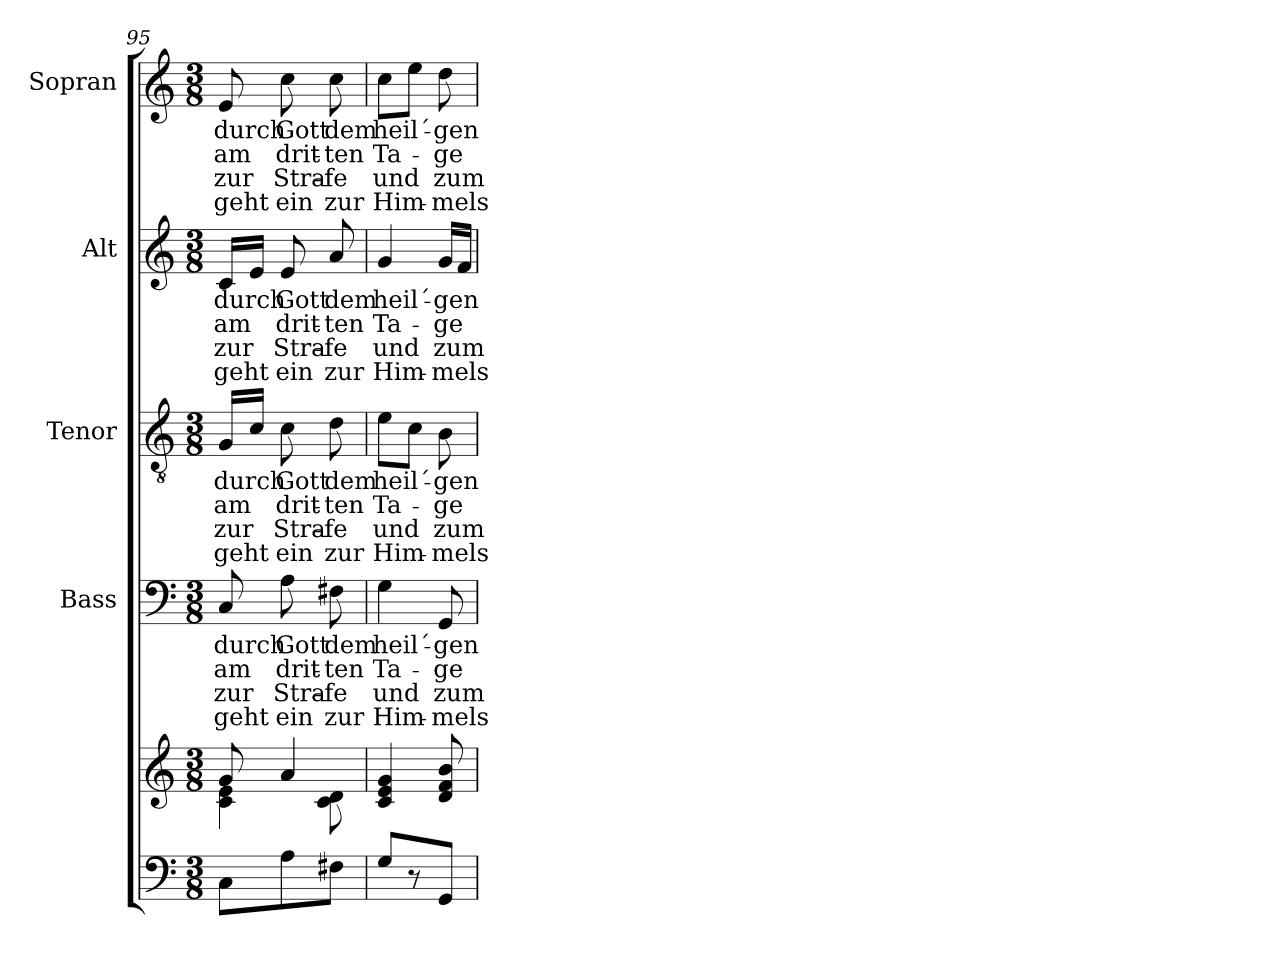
**kern	**kern	**kern	**text	**text	**text	**text	**kern	**text	**text	**text	**text	**kern	**text	**text	**text	**text	**kern	**text	**text	**text	**text
*part5	*part5	*part4	*part4	*part4	*part4	*part4	*part3	*part3	*part3	*part3	*part3	*part2	*part2	*part2	*part2	*part2	*part1	*part1	*part1	*part1	*part1
*staff6	*staff5	*staff4	*staff4	*staff4	*staff4	*staff4	*staff3	*staff3	*staff3	*staff3	*staff3	*staff2	*staff2	*staff2	*staff2	*staff2	*staff1	*staff1	*staff1	*staff1	*staff1
*	*	*I"Bass	*	*	*	*	*I"Tenor	*	*	*	*	*I"Alt	*	*	*	*	*I"Sopran	*	*	*	*
*	*	*I'B.	*	*	*	*	*I'T.	*	*	*	*	*I'A.	*	*	*	*	*I'S.	*	*	*	*
*clefF4	*clefG2	*clefF4	*	*	*	*	*clefGv2	*	*	*	*	*clefG2	*	*	*	*	*clefG2	*	*	*	*
*k[]	*k[]	*k[]	*	*	*	*	*k[]	*	*	*	*	*k[]	*	*	*	*	*k[]	*	*	*	*
*C:	*C:	*C:	*	*	*	*	*C:	*	*	*	*	*C:	*	*	*	*	*C:	*	*	*	*
*M3/8	*M3/8	*M3/8	*	*	*	*	*M3/8	*	*	*	*	*M3/8	*	*	*	*	*M3/8	*	*	*	*
=95	=95	=95	=95	=95	=95	=95	=95	=95	=95	=95	=95	=95	=95	=95	=95	=95	=95	=95	=95	=95	=95
*	*^	*	*	*	*	*	*	*	*	*	*	*	*	*	*	*	*	*	*	*	*
!	!	!	!	!LO:LY:b	!LO:LY:b	!LO:LY:b	!LO:LY:b	!	!LO:LY:b	!LO:LY:b	!LO:LY:b	!LO:LY:b	!	!LO:LY:b	!LO:LY:b	!LO:LY:b	!LO:LY:b	!	!LO:LY:b	!LO:LY:b	!LO:LY:b	!LO:LY:b
8C\L	8g/	4c\ 4e\	8C/	durch	am	zur	geht	16G/LL	durch	am	zur	geht	16c/LL	durch	am	zur	geht	8e/	durch	am	zur	geht
.	.	.	.	.	.	.	.	16c/JJ	.	.	.	.	16e/JJ	.	.	.	.	.	.	.	.	.
!	!	!	!	!LO:LY:b	!LO:LY:b	!LO:LY:b	!LO:LY:b	!	!LO:LY:b	!LO:LY:b	!LO:LY:b	!LO:LY:b	!	!LO:LY:b	!LO:LY:b	!LO:LY:b	!LO:LY:b	!	!LO:LY:b	!LO:LY:b	!LO:LY:b	!LO:LY:b
8A\	4a/	.	8A\	Gott	drit-	Stra-	ein	8c\	Gott	drit-	Stra-	ein	8e/	Gott	drit-	Stra-	ein	8cc\	Gott	drit-	Stra-	ein
!	!	!	!	!LO:LY:b	!LO:LY:b	!LO:LY:b	!LO:LY:b	!	!LO:LY:b	!LO:LY:b	!LO:LY:b	!LO:LY:b	!	!LO:LY:b	!LO:LY:b	!LO:LY:b	!LO:LY:b	!	!LO:LY:b	!LO:LY:b	!LO:LY:b	!LO:LY:b
8F#X\J	.	8c\ 8d\	8F#X\	dem	-ten	-fe	zur	8d\	dem	-ten	-fe	zur	8a/	dem	-ten	-fe	zur	8cc\	dem	-ten	-fe	zur
!!LO:LB:g=z
=96	=96	=96	=96	=96	=96	=96	=96	=96	=96	=96	=96	=96	=96	=96	=96	=96	=96	=96	=96	=96	=96	=96
!	!	!	!	!LO:LY:b	!LO:LY:b	!LO:LY:b	!LO:LY:b	!	!LO:LY:b	!LO:LY:b	!LO:LY:b	!LO:LY:b	!	!LO:LY:b	!LO:LY:b	!LO:LY:b	!LO:LY:b	!	!LO:LY:b	!LO:LY:b	!LO:LY:b	!LO:LY:b
*	*v	*v	*	*	*	*	*	*	*	*	*	*	*	*	*	*	*	*	*	*	*	*
8G/L	4c/ 4e/ 4g/	4G\	heil´-	Ta-	und	Him-	8e\L	heil´-	Ta-	und	Him-	4g/	heil´-	Ta-	und	Him-	8cc\L	heil´-	Ta-	und	Him-
8r	.	.	.	.	.	.	8c\J	.	.	.	.	.	.	.	.	.	8ee\J	.	.	.	.
!	!	!	!LO:LY:b	!LO:LY:b	!LO:LY:b	!LO:LY:b	!	!LO:LY:b	!LO:LY:b	!LO:LY:b	!LO:LY:b	!	!LO:LY:b	!LO:LY:b	!LO:LY:b	!LO:LY:b	!	!LO:LY:b	!LO:LY:b	!LO:LY:b	!LO:LY:b
8GG/J	8d/ 8f/ 8b/	8GG/	-gen	-ge	zum	-mels-	8B\	-gen	-ge	zum	-mels-	16g/LL	-gen	-ge	zum	-mels-	8dd\	-gen	-ge	zum	-mels-
.	.	.	.	.	.	.	.	.	.	.	.	16f/JJ	.	.	.	.	.	.	.	.	.
=	=	=	=	=	=	=	=	=	=	=	=	=	=	=	=	=	=	=	=	=	=
*-	*-	*-	*-	*-	*-	*-	*-	*-	*-	*-	*-	*-	*-	*-	*-	*-	*-	*-	*-	*-	*-
